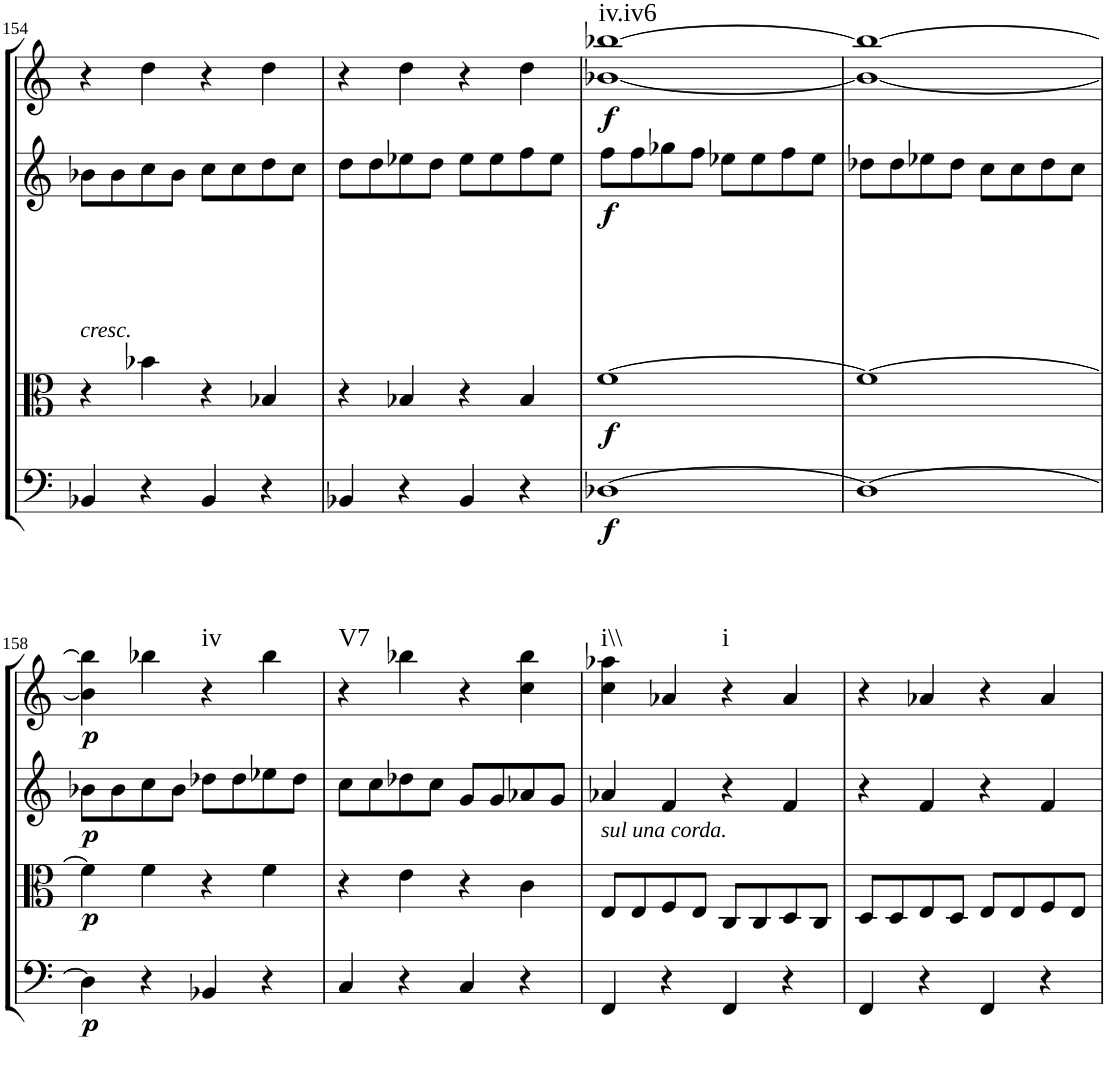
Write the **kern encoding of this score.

**kern	**dynam	**kern	**dynam	**kern	**dynam	**kern	**dynam	**harte
*part4	*part4	*part3	*part3	*part2	*part2	*part1	*part1	*part1
*staff4	*staff4	*staff3	*staff3	*staff2	*staff2	*staff1	*staff1	*
*I"Cello	*	*I"Viola	*	*I"2nd Violin	*	*I"1st Violin	*	*
!!LO:PB:g=z
*clefF4	*	*clefC3	*	*clefG2	*	*clefG2	*	*
*k[]	*	*k[]	*	*k[]	*	*k[]	*	*
*M2/2	*	*M2/2	*	*M2/2	*	*M2/2	*	*
*met(c|)	*	*met(c|)	*	*met(c|)	*	*met(c|)	*	*
=154	=154	=154	=154	=154	=154	=154	=154	=154
!	!	!	!	!LO:TX:b:i:t=cresc.	!	!	!	!
4BB-X/	.	4r	.	8b-X\L	.	4r	.	.
.	.	.	.	8b-\	.	.	.	.
4r	.	4b-X\	.	8cc\	.	4dd\	.	.
.	.	.	.	8b-\J	.	.	.	.
4BB-/	.	4r	.	8cc\L	.	4r	.	.
.	.	.	.	8cc\	.	.	.	.
4r	.	4B-X/	.	8dd\	.	4dd\	.	.
.	.	.	.	8cc\J	.	.	.	.
=155	=155	=155	=155	=155	=155	=155	=155	=155
4BB-X/	.	4r	.	8dd\L	.	4r	.	.
.	.	.	.	8dd\	.	.	.	.
4r	.	4B-X/	.	8ee-X\	.	4dd\	.	.
.	.	.	.	8dd\J	.	.	.	.
4BB-/	.	4r	.	8ee-\L	.	4r	.	.
.	.	.	.	8ee-\	.	.	.	.
4r	.	4B-/	.	8ff\	.	4dd\	.	.
.	.	.	.	8ee-\J	.	.	.	.
=156	=156	=156	=156	=156	=156	=156	=156	=156
!	!LO:DY:b	!	!LO:DY:b	!	!LO:DY:b	!	!LO:DY:b	!LO:H:kt=iv.iv6
[1D-X	f	[1f	f	8ff\L	f	[1b-X [1bb-X	f	N
.	.	.	.	8ff\	.	.	.	.
.	.	.	.	8gg-X\	.	.	.	.
.	.	.	.	8ff\J	.	.	.	.
.	.	.	.	8ee-X\L	.	.	.	.
.	.	.	.	8ee-\	.	.	.	.
.	.	.	.	8ff\	.	.	.	.
.	.	.	.	8ee-\J	.	.	.	.
=157	=157	=157	=157	=157	=157	=157	=157	=157
1D-_	.	1f_	.	8dd-X\L	.	1b-_ 1bb-_	.	.
.	.	.	.	8dd-\	.	.	.	.
.	.	.	.	8ee-X\	.	.	.	.
.	.	.	.	8dd-\J	.	.	.	.
.	.	.	.	8cc\L	.	.	.	.
.	.	.	.	8cc\	.	.	.	.
.	.	.	.	8dd-\	.	.	.	.
.	.	.	.	8cc\J	.	.	.	.
!!LO:LB:g=z
=158	=158	=158	=158	=158	=158	=158	=158	=158
!	!LO:DY:b	!	!LO:DY:b	!	!LO:DY:b	!	!LO:DY:b	!
4D-\]	p	4f\]	p	8b-X\L	p	4b-\] 4bb-\]	p	.
.	.	.	.	8b-\	.	.	.	.
4r	.	4f\	.	8cc\	.	4bb-X\	.	.
.	.	.	.	8b-\J	.	.	.	.
!	!	!	!	!	!	!	!	!LO:H:kt=iv
4BB-X/	.	4r	.	8dd-X\L	.	4r	.	N
.	.	.	.	8dd-\	.	.	.	.
4r	.	4f\	.	8ee-X\	.	4bb-\	.	.
.	.	.	.	8dd-\J	.	.	.	.
=159	=159	=159	=159	=159	=159	=159	=159	=159
!	!	!	!	!	!	!	!	!LO:H:kt=V7
4C/	.	4r	.	8cc\L	.	4r	.	N
.	.	.	.	8cc\	.	.	.	.
4r	.	4e\	.	8dd-X\	.	4bb-X\	.	.
.	.	.	.	8cc\J	.	.	.	.
4C/	.	4r	.	8g/L	.	4r	.	.
.	.	.	.	8g/	.	.	.	.
4r	.	4c\	.	8a-X/	.	4cc\ 4bb-\	.	.
.	.	.	.	8g/J	.	.	.	.
=160	=160	=160	=160	=160	=160	=160	=160	=160
!	!	!LO:TX:a:i:t=sul una corda.	!	!	!	!	!	!LO:H:kt=i\\
4FF/	.	8E/L	.	4a-X/	.	4cc\ 4aa-X\	.	N
.	.	8E/	.	.	.	.	.	.
4r	.	8F/	.	4f/	.	4a-X/	.	.
.	.	8E/J	.	.	.	.	.	.
!	!	!	!	!	!	!	!	!LO:H:kt=i
4FF/	.	8C/L	.	4r	.	4r	.	N
.	.	8C/	.	.	.	.	.	.
4r	.	8D/	.	4f/	.	4a-/	.	.
.	.	8C/J	.	.	.	.	.	.
=161	=161	=161	=161	=161	=161	=161	=161	=161
4FF/	.	8D/L	.	4r	.	4r	.	.
.	.	8D/	.	.	.	.	.	.
4r	.	8E/	.	4f/	.	4a-X/	.	.
.	.	8D/J	.	.	.	.	.	.
4FF/	.	8E/L	.	4r	.	4r	.	.
.	.	8E/	.	.	.	.	.	.
4r	.	8F/	.	4f/	.	4a-/	.	.
.	.	8E/J	.	.	.	.	.	.
=	=	=	=	=	=	=	=	=
*-	*-	*-	*-	*-	*-	*-	*-	*-
